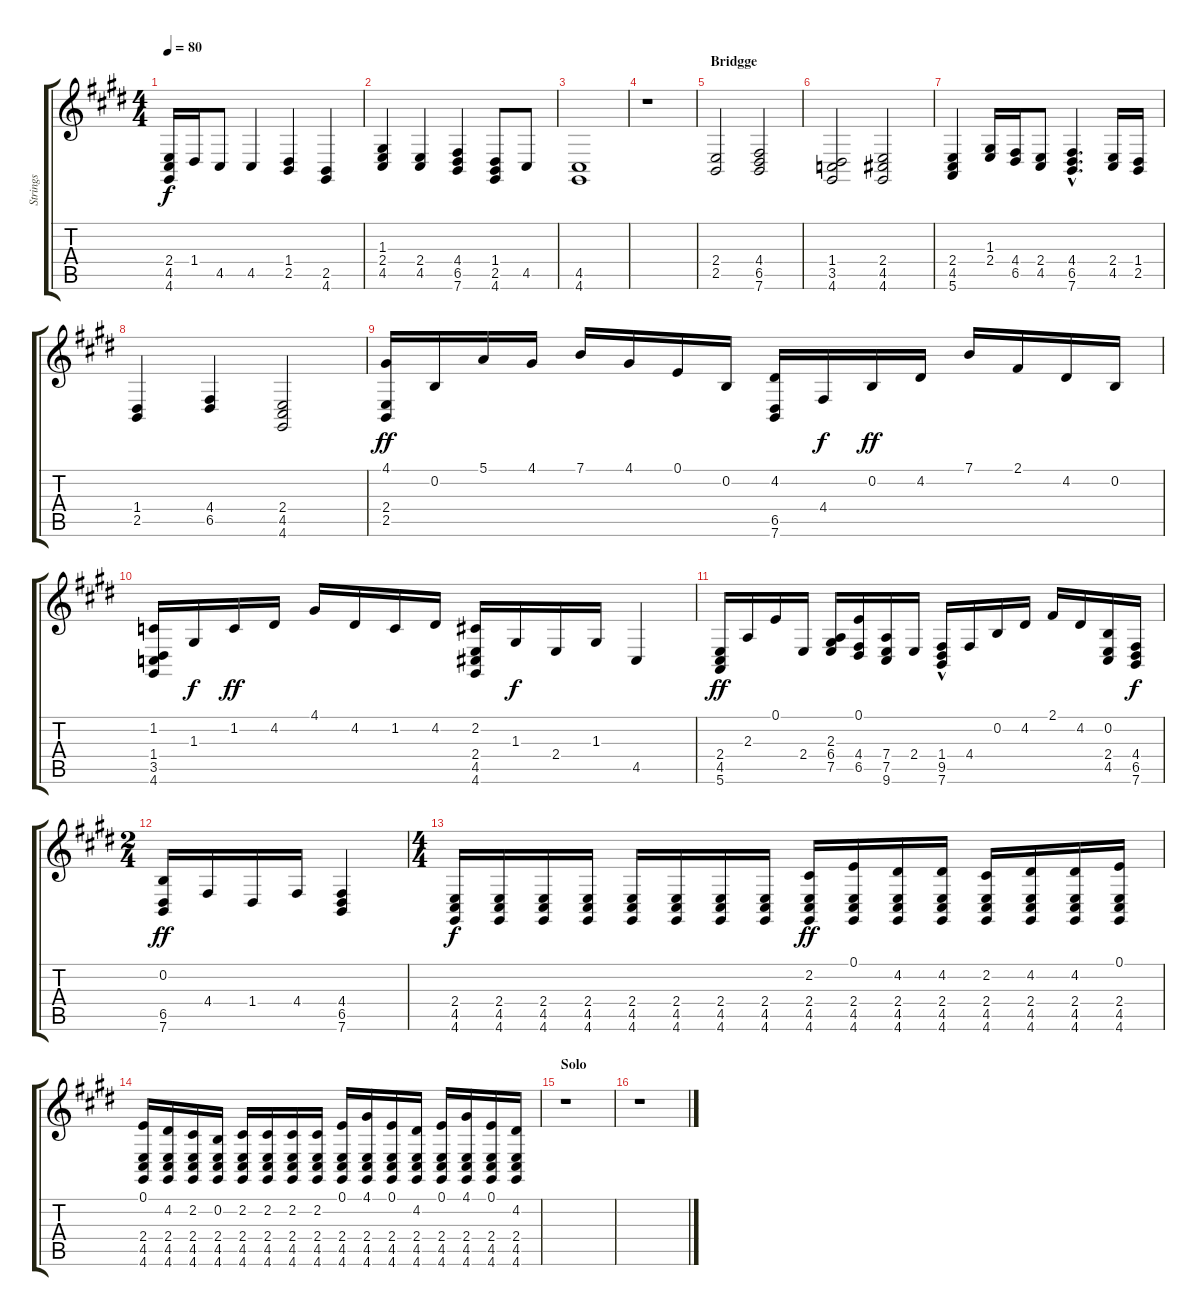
\track ("Strings" "Strings") {instrument stringensemble1}
\staff {score tabs}
\tuning (E4 B3 G3 D3 A2 E2) {hide}
\ts (4 4)
\tempo 80
\clef g2
\ks c#minor
(2.4 4.5 4.6).16{dy f} 1.4.16 4.5.8 4.5.4 (1.4 2.5).4 (2.5 4.6).4 |
(1.3 2.4 4.5).4 (2.4 4.5).4 (4.4 6.5 7.6).4 (1.4 2.5 4.6).8 4.5.8 |
(4.5 4.6).1 |
r.1 |
\section ("" "Bridgge")
(2.4 2.5).2 (4.4 6.5 7.6).2 |
(1.4 3.5 4.6).2 (2.4 4.5 4.6).2 |
(2.4 4.5 5.6).4 (1.3 2.4).16 (4.4 6.5).16 (2.4 4.5).8 (4.4{hac} 6.5{hac} 7.6{hac}).4{d} (2.4 4.5).16 (1.4 2.5).16 |
(1.4 2.5).4 (4.4 6.5).4 (2.4 4.5 4.6).2 |
(4.1 2.4 2.5).16{dy ff} 0.2.16 5.1.16 4.1.16 7.1.16 4.1.16 0.1.16 0.2.16 (4.2 6.5 7.6).16 4.4.16{dy f} 0.2.16{dy ff} 4.2.16 7.1.16 2.1.16 4.2.16 0.2.16 |
(1.2 1.4 3.5 4.6).16 1.3.16{dy f} 1.2.16{dy ff} 4.2.16 4.1.16 4.2.16 1.2.16 4.2.16 (2.2 2.4 4.5 4.6).16 1.3.16{dy f} 2.4.16 1.3.16 4.5.4 |
(2.4 4.5 5.6).16{dy ff} 2.3.16 0.1.16 2.4.16 (2.3 6.4 7.5).16 (0.1 4.4 6.5).16 (7.4 7.5 9.6).16 2.4.16 (1.4 9.5{hac} 7.6{hac}).16 4.4.16 0.2.16 4.2.16 2.1.16 4.2.16 (0.2 2.4 4.5).16 (4.4 6.5 7.6).16{dy f} |
\ts (2 4)
(0.2 6.5 7.6).16{dy ff} 4.4.16 1.4.16 4.4.16 (4.4 6.5 7.6).4 |
\ts (4 4)
(2.4 4.5 4.6).16{dy f} (2.4 4.5 4.6).16 (2.4 4.5 4.6).16 (2.4 4.5 4.6).16 (2.4 4.5 4.6).16 (2.4 4.5 4.6).16 (2.4 4.5 4.6).16 (2.4 4.5 4.6).16 (2.2 2.4 4.5 4.6).16{dy ff} (0.1 2.4 4.5 4.6).16 (4.2 2.4 4.5 4.6).16 (4.2 2.4 4.5 4.6).16 (2.2 2.4 4.5 4.6).16 (4.2 2.4 4.5 4.6).16 (4.2 2.4 4.5 4.6).16 (0.1 2.4 4.5 4.6).16 |
(0.1 2.4 4.5 4.6).16 (4.2 2.4 4.5 4.6).16 (2.2 2.4 4.5 4.6).16 (0.2 2.4 4.5 4.6).16 (2.2 2.4 4.5 4.6).16 (2.2 2.4 4.5 4.6).16 (2.2 2.4 4.5 4.6).16 (2.2 2.4 4.5 4.6).16 (0.1 2.4 4.5 4.6).16 (4.1 2.4 4.5 4.6).16 (0.1 2.4 4.5 4.6).16 (4.2 2.4 4.5 4.6).16 (0.1 2.4 4.5 4.6).16 (4.1 2.4 4.5 4.6).16 (0.1 2.4 4.5 4.6).16 (4.2 2.4 4.5 4.6).16 |
\section ("" "Solo")
r.1 |
r.1
